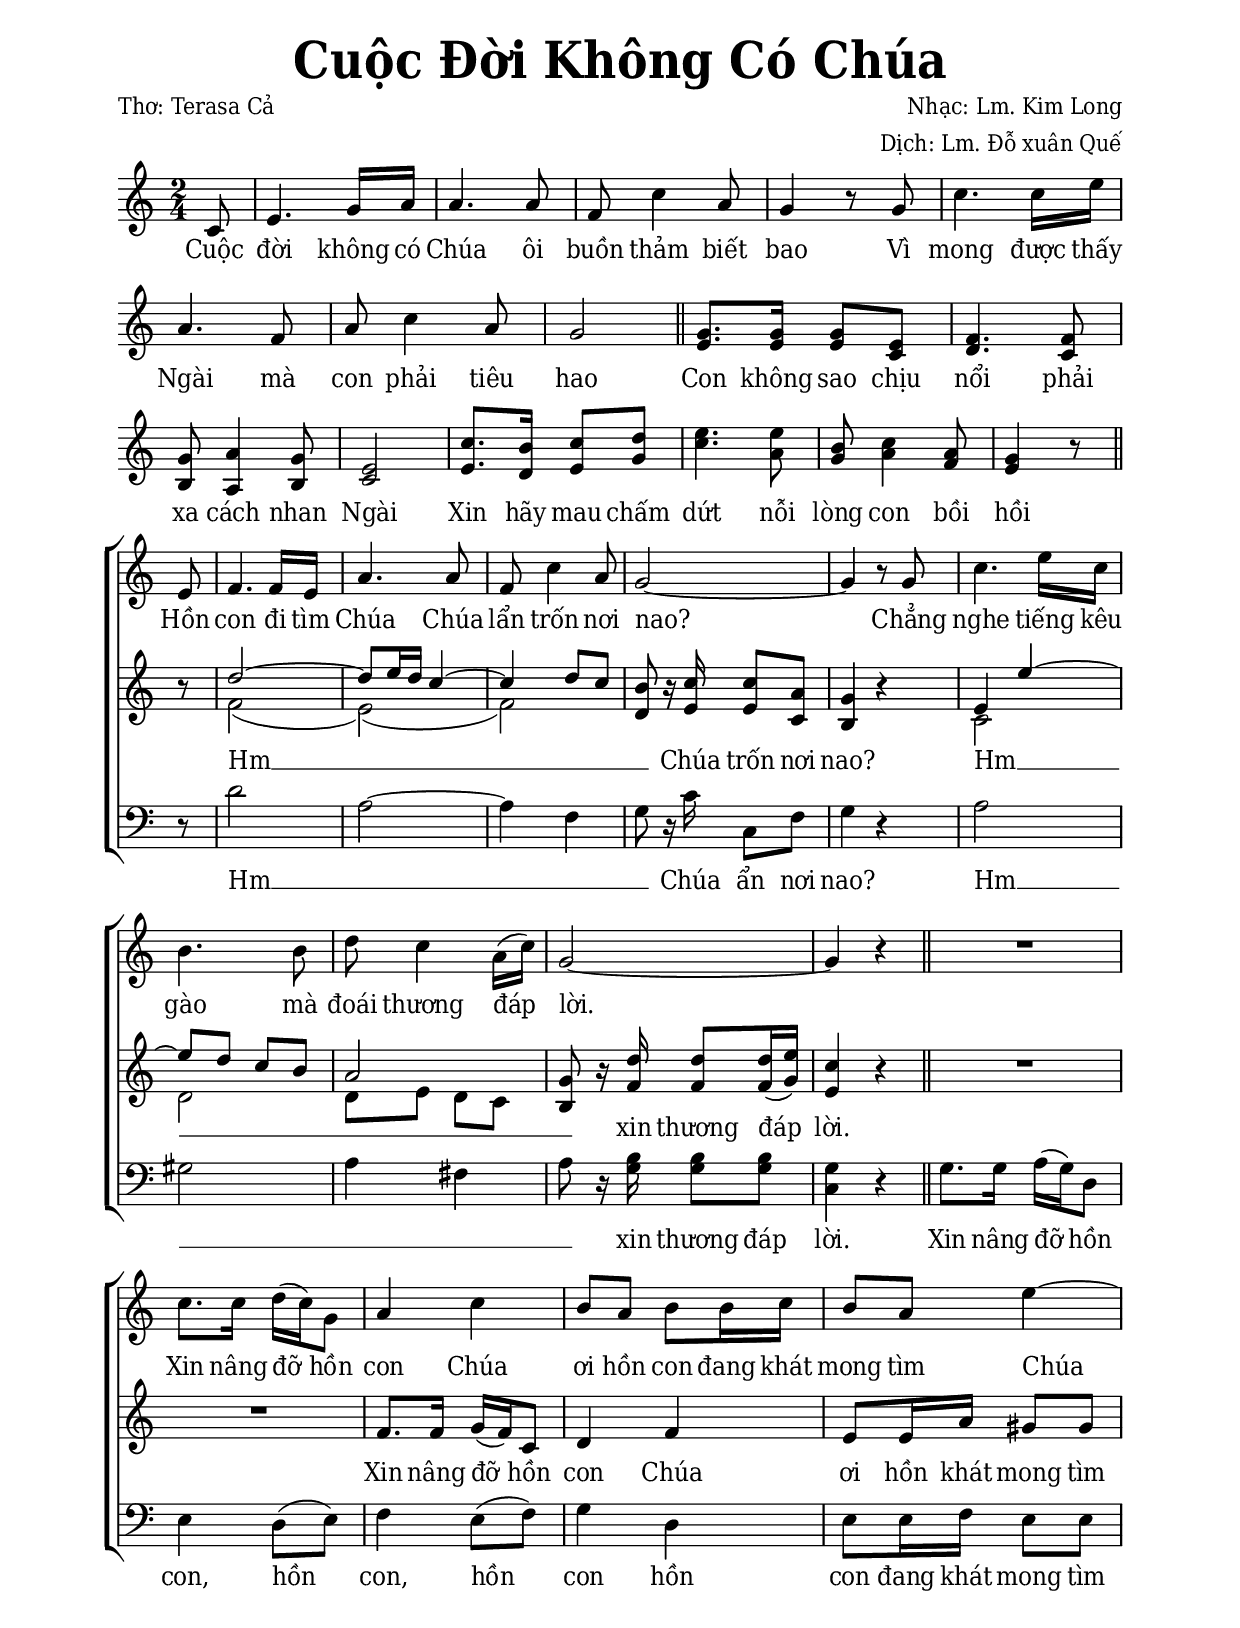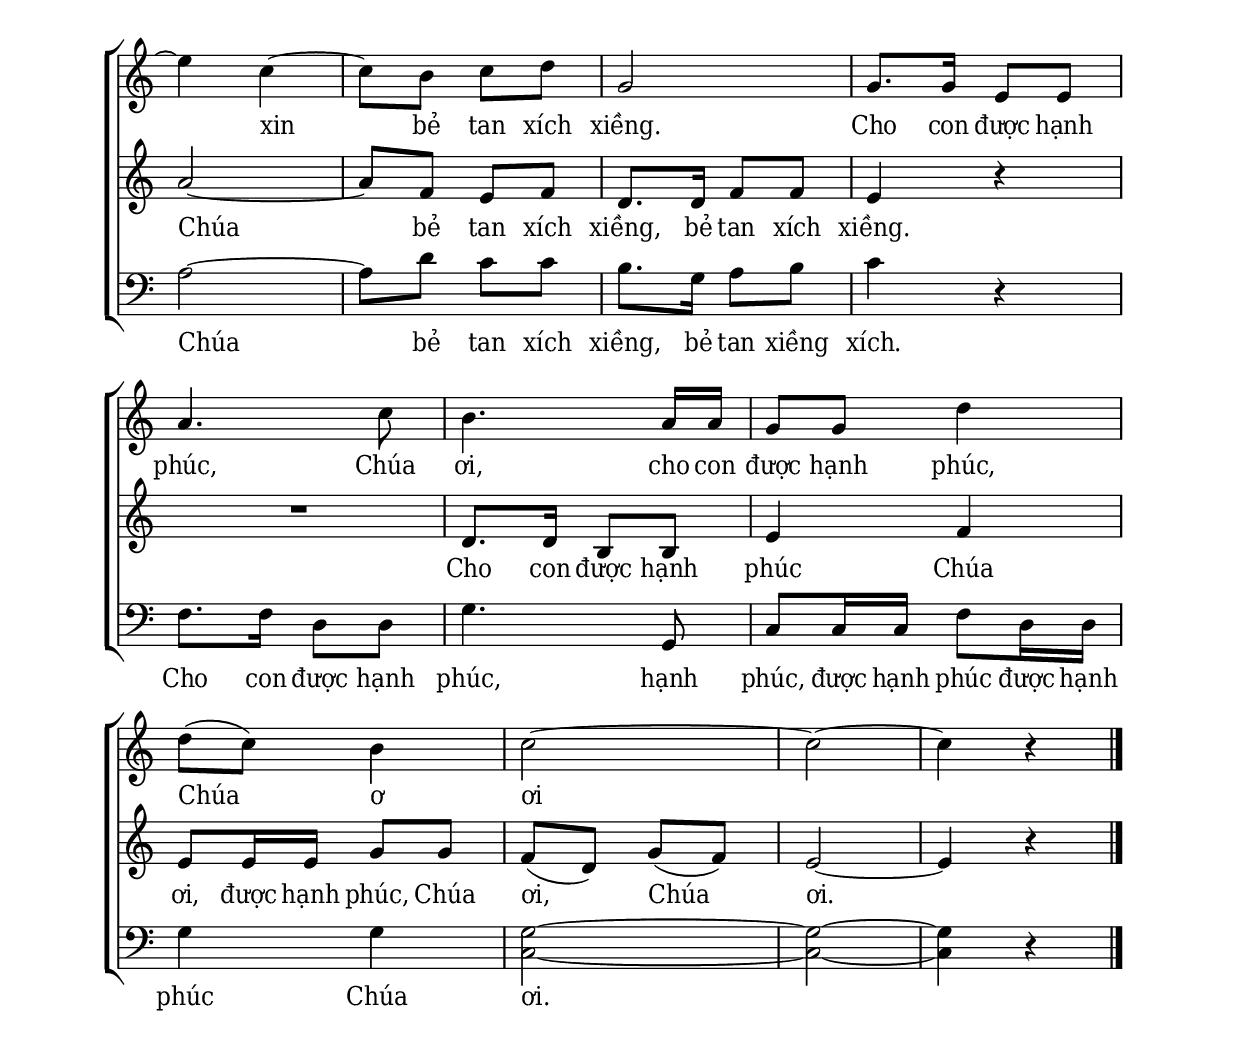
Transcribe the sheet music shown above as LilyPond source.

% Cài đặt chung
\version "2.22.1"
\include "english.ly"

\header {
  title = \markup { \fontsize #3 "Cuộc Đời Không Có Chúa" }
  poet = "Thơ: Terasa Cả"
  arranger = "Dịch: Lm. Đỗ xuân Quế"
  composer = "Nhạc: Lm. Kim Long"
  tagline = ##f
}

% Nhạc
nhacDiepKhucSop = \relative c' {
  \autoPageBreaksOff
  \partial 8 c8 |
  e4. g16 a |
  a4. a8 |
  f c'4 a8 |
  g4 r8 g |
  c4. c16 e |
  a,4. f8 |
  a c4 a8 |
  g2 \bar "||"
  <<
    {
      g8. g16 g8 e |
      f4. f8 |
      g a4 g8 |
      e2 |
      c'8. b16 c8 d |
      e4. e8 |
      b8 c4 a8 |
      g4
    }
    {
      e8. e16 e8 c |
      d4. c8 |
      b a4 b8 |
      c2 |
      e8. d16 e8 g |
      c4. a8 |
      g a4 f8 |
      e4
    }
  >>
  r8 \bar "||" \break
  
  \partial 8 e8 |
  f4. f16 e |
  a4. a8 |
  f c'4 a8 |
  g2 ~ |
  g4 r8 g |
  c4. e16 c |
  b4. b8 |
  d c4 a16 (c) |
  g2 ~ |
  g4 r \bar "||"
  R2
  c8. c16 d16 (c) g8 |
  a4 c |
  b8 a b b16 c |
  b8 a e'4 ~ | \pageBreak
  e c ~ |
  c8 b c d |  
  g,2 |
  g8. g16 e8 e |
  a4. c8 |
  b4. a16 a |
  g8 g d'4 |
  d8 (c) b4 |
  c2 ~ |
  c ~ |
  c4 r \bar "|."
}

nhacDiepKhucAlto = \relative c'' {
  r8
  R2*15
  r4.
  r8
  <<
    {
      \voiceOne
      d2 ~ |
      d8 e16 d c4 ~ |
      c d8 c
    }
    \new Voice = "splitpart" {
      \voiceTwo
      f,2 ( |
      e) ( |
      f)
    }
  >>
  \oneVoice
  <<
    {
      b8 r16 c c8 a |
      g4 r |
    }
    {
      d8 r16 e e8 c |
      b4 r
    }
  >>
  <<
    {
      \voiceOne
      e4 e' ~ |
      e8 d c b |
      a2 |
    }
    \new Voice = "splitpart" {
      \voiceTwo
      c,2 |
      d |
      d8 e d c
    }
  >>
  \oneVoice
  <g' b,>8 r16
  \once \override NoteColumn.X-offset = 0.5 <>
  <<
    {
      d' d8 d16 (e) |
      c4 r |
    }
    {
      f,16 f8 f16 (g) |
      e4 r
    }
  >>
  R2*2
  f8. f16 g (f) c8 |
  d4 f |
  e8 e16 a gs8 gs |
  a2 ~ |
  a8 f e f |
  d8. d16 f8 f |
  e4 r |
  R2
  d8. d16 b8 b |
  e4 f |
  e8 e16 e g8 g |
  f (d) g (f) |
  e2 ~ |
  e4 r
}

nhacDiepKhucBas = \relative c' {
  r8
  R2*15
  r4.
  r8
  d2 |
  a ~ |
  a4 f |
  g8 r16 c c,8 f |
  g4 r |
  a2 |
  gs |
  a4 fs |
  a8 r16
  \once \override NoteColumn.X-offset = 0.5 <>
  <b g> <b g>8 <b g> |
  <g c,>4 r |
  g8. g16 a (g) d8 |
  e4 d8 (e) |
  f4 e8 (f) |
  g4 d |
  e8 e16 f e8 e |
  a2 ~ |
  a8 d c c |
  b8. g16 a8 b |
  c4 r |
  f,8. f16 d8 d |
  g4. g,8 |
  c c16 c f8 d16 d |
  g4 g |
  <g c,>2 ~ |
  <g c,> ~ |
  <g c,>4 r
}

% Lời
loiDiepKhucSop = \lyricmode {
  Cuộc đời không có Chúa ôi buồn thảm biết bao
  Vì mong được thấy Ngài mà con phải tiêu hao
  Con không sao chịu nổi phải xa cách nhan Ngài
  Xin hãy mau chấm dứt nỗi lòng con bồi hồi
  Hồn con đi tìm Chúa Chúa lẩn trốn nơi nao?
  Chẳng nghe tiếng kêu gào mà đoái thương đáp lời.
  Xin nâng đỡ hồn con Chúa ơi
  hồn con đang khát mong tìm Chúa
  xin bẻ tan xích xiềng.
  Cho con được hạnh phúc, Chúa ơi,
  cho con được hạnh phúc, Chúa ơ ơi
}

loiDiepKhucAlto = \lyricmode {
  Hm __ \repeat unfold 6 { _ }
  Chúa trốn nơi nao?
  Hm __ \repeat unfold 6 { _ }
  xin thương đáp lời.
  Xin nâng đỡ hồn con Chúa ơi
  hồn khát mong tìm Chúa
  bẻ tan xích xiềng, bẻ tan xích xiềng.
  Cho con được hạnh phúc Chúa ơi, được hạnh phúc,
  Chúa ơi, Chúa ơi.
}

loiDiepKhucBas = \lyricmode {
  Hm __ _ _ _
  Chúa ẩn nơi nao?
  Hm __ _ _ _ _
  xin thương đáp lời.
  Xin nâng đỡ hồn con, hồn con, hồn con hồn con
  đang khát mong tìm Chúa
  bẻ tan xích xiềng, bẻ tan xiềng xích.
  Cho con được hạnh phúc, hạnh phúc,
  được hạnh phúc được hạnh phúc Chúa ơi.
}

% Dàn trang
\paper {
  #(set-paper-size "a4")
  top-margin = 15\mm
  bottom-margin = 15\mm
  left-margin = 20\mm
  right-margin = 20\mm
  indent = #0
  #(define fonts
    (make-pango-font-tree
      "Deja Vu Serif Condensed"
      "Deja Vu Serif Condensed"
      "Deja Vu Serif Condensed"
      (/ 20 20)))
  print-page-number = #f
  page-count = #2
  ragged-bottom = ##t
}

TongNhip = {
  \key c \major \time 2/4
  \set Timing.beamExceptions = #'()
  \set Timing.baseMoment = #(ly:make-moment 1/4)
  \set Timing.beatStructure = #'(1 1)
}

% Đổi kích thước nốt cho bè phụ
notBePhu =
#(define-music-function (font-size music) (number? ly:music?)
   (for-some-music
     (lambda (m)
       (if (music-is-of-type? m 'rhythmic-event)
           (begin
             (set! (ly:music-property m 'tweaks)
                   (cons `(font-size . ,font-size)
                         (ly:music-property m 'tweaks)))
             #t)
           #f))
     music)
   music)

\score {
  \new ChoirStaff <<
    \new Staff <<
        \clef treble
        \new Voice = beSop {
          \TongNhip \nhacDiepKhucSop
        }
      \new Lyrics \lyricsto beSop \loiDiepKhucSop
    >>
    \new Staff <<
        \clef treble
        \new Voice = beAlto {
          \TongNhip \nhacDiepKhucAlto
        }
      \new Lyrics \lyricsto beAlto \loiDiepKhucAlto
    >>
    \new Staff <<
        \clef "bass"
        \new Voice = beBas {
          \TongNhip \nhacDiepKhucBas
        }
      \new Lyrics \lyricsto beBas \loiDiepKhucBas
    >>
  >>
  \layout {
    %\override Lyrics.LyricSpace.minimum-distance = #0.8
    \override Score.BarNumber.break-visibility = ##(#f #f #f)
    %\override Score.SpacingSpanner.uniform-stretching = ##t
    \context {
      \Staff \RemoveEmptyStaves
      \override VerticalAxisGroup.remove-first = ##t
    }
  }
}
